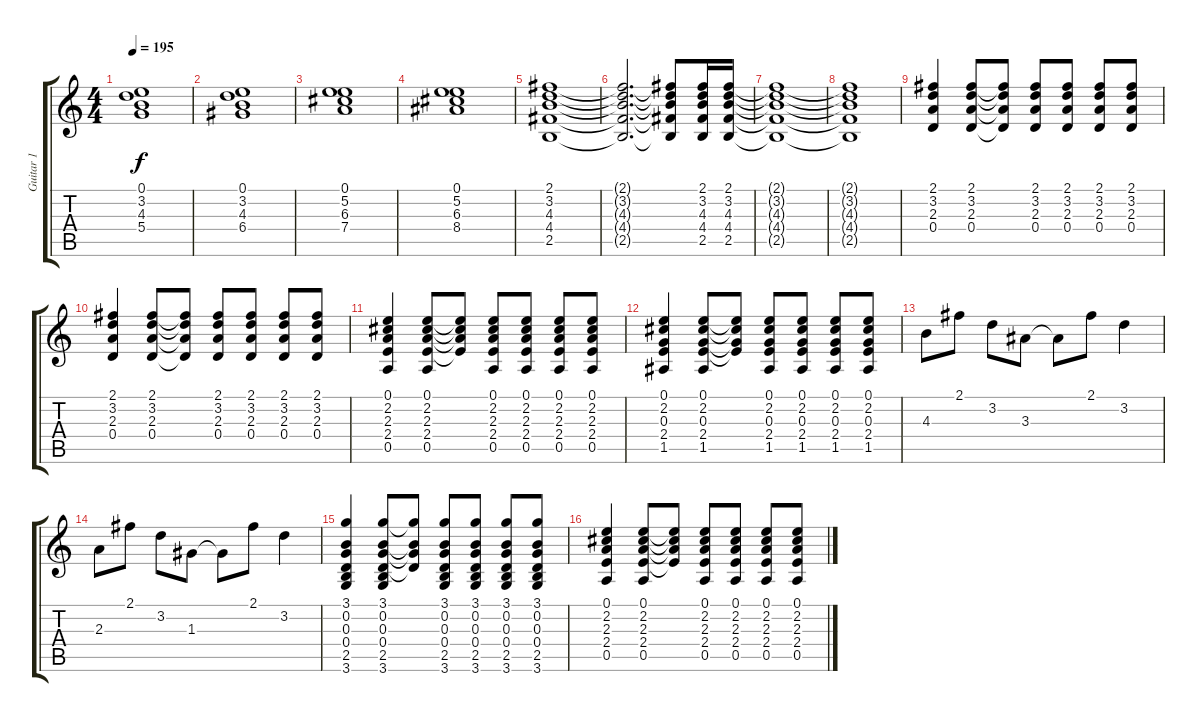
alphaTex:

\track ("Guitar 1" "Guitar 1") {instrument acousticguitarnylon}
\staff {score tabs}
\tuning (E4 B3 G3 D3 A2 E2) {hide}
\ts (4 4)
\tempo 195
\clef g2
\ks c
(0.1 3.2 4.3 5.4).1{dy f} |
(0.1 3.2 4.3 6.4).1 |
(0.1 5.2 6.3 7.4).1 |
(0.1 5.2 6.3 8.4).1 |
(2.1 3.2 4.3 4.4 2.5).1 |
(2.1{t} 3.2{t} 4.3{t} 4.4{t} 2.5{t}).2{d} (2.1{t} 3.2{t} 4.3{t} 4.4{t} 2.5{t}).8 (2.1 3.2 4.3 4.4 2.5).16 (2.1 3.2 4.3 4.4 2.5).16 |
(2.1{t} 3.2{t} 4.3{t} 4.4{t} 2.5{t}).1 |
(2.1{t} 3.2{t} 4.3{t} 4.4{t} 2.5{t}).1 |
(2.1 3.2 2.3 0.4).4{volume 10 balance 0} (2.1 3.2 2.3 0.4).8 (2.1{t} 3.2{t} 2.3{t} 0.4{t}).8 (2.1 3.2 2.3 0.4).8 (2.1 3.2 2.3 0.4).8 (2.1 3.2 2.3 0.4).8 (2.1 3.2 2.3 0.4).8 |
(2.1 3.2 2.3 0.4).4 (2.1 3.2 2.3 0.4).8 (2.1{t} 3.2{t} 2.3{t} 0.4{t}).8 (2.1 3.2 2.3 0.4).8 (2.1 3.2 2.3 0.4).8 (2.1 3.2 2.3 0.4).8 (2.1 3.2 2.3 0.4).8 |
(0.1 2.2 2.3 2.4 0.5).4 (0.1 2.2 2.3 2.4 0.5).8 (0.1{t} 2.2{t} 2.3{t} 2.4{t}).8 (0.1 2.2 2.3 2.4 0.5).8 (0.1 2.2 2.3 2.4 0.5).8 (0.1 2.2 2.3 2.4 0.5).8 (0.1 2.2 2.3 2.4 0.5).8 |
(0.1 2.2 0.3 2.4 1.5).4 (0.1 2.2 0.3 2.4 1.5).8 (0.1{t} 2.2{t} 0.3{t} 2.4{t}).8 (0.1 2.2 0.3 2.4 1.5).8 (0.1 2.2 0.3 2.4 1.5).8 (0.1 2.2 0.3 2.4 1.5).8 (0.1 2.2 0.3 2.4 1.5).8 |
4.3.8 2.1.8 3.2.8 3.3.8 3.3{t}.8 2.1.8 3.2.4 |
2.3.8 2.1.8 3.2.8 1.3.8 1.3{t}.8 2.1.8 3.2.4 |
(3.1 0.2 0.3 0.4 2.5 3.6).4 (3.1 0.2 0.3 0.4 2.5 3.6).8 (3.1{t} 0.2{t} 0.3{t} 0.4{t}).8 (3.1 0.2 0.3 0.4 2.5 3.6).8 (3.1 0.2 0.3 0.4 2.5 3.6).8 (3.1 0.2 0.3 0.4 2.5 3.6).8 (3.1 0.2 0.3 0.4 2.5 3.6).8 |
(0.1 2.2 2.3 2.4 0.5).4 (0.1 2.2 2.3 2.4 0.5).8 (0.1{t} 2.2{t} 2.3{t} 2.4{t}).8 (0.1 2.2 2.3 2.4 0.5).8 (0.1 2.2 2.3 2.4 0.5).8 (0.1 2.2 2.3 2.4 0.5).8 (0.1 2.2 2.3 2.4 0.5).8
